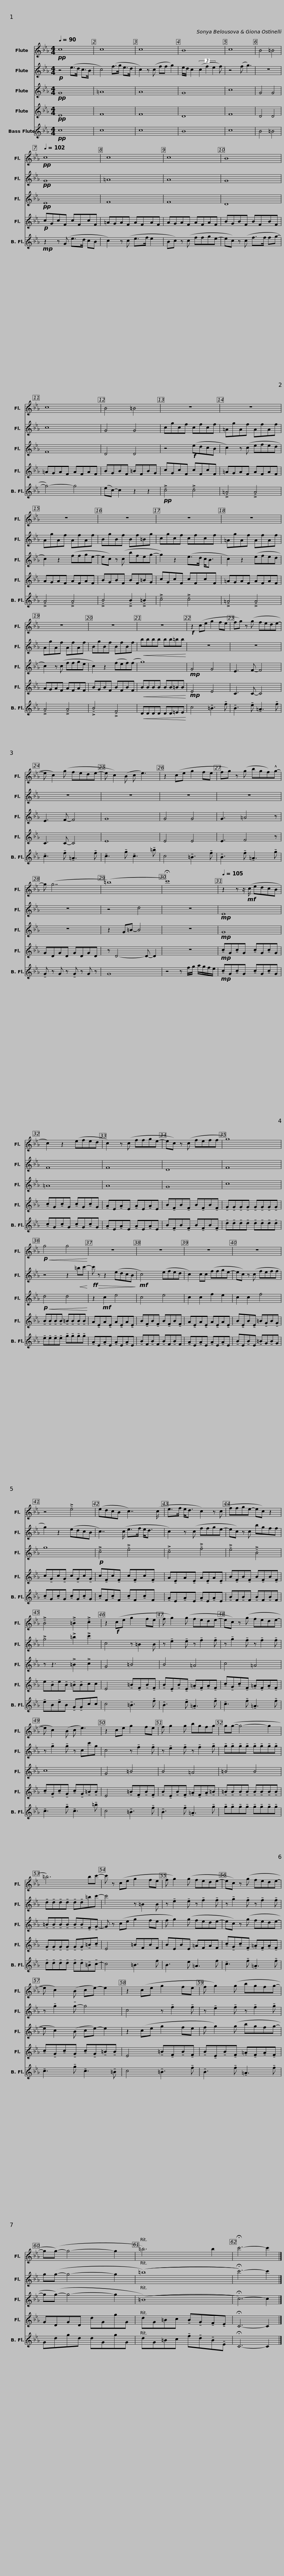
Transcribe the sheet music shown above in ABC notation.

X:1
%%score 1 2 3 4 5
L:1/8
Q:1/4=90
M:4/4
I:linebreak $
K:Eb
V:1 treble
V:2 treble
V:3 treble
V:4 treble
V:5 treble transpose=-12
V:1
!pp! c8 | c8 | c8 | B8 | c8 | %5
 B4 =B4 |$[Q:1/4=102]!pp! c8 | c8 | c8 | B8 |$ %10
 c8 | B4 =B4 | z8 | z8 | z8 |$ %15
 z8 | z8 | z8 | z8 | z8 |$ %20
 z8 |!f! z2 (ce g2 fe | fg) z (g fede- | e c2) (g fede- | e c2) (B c e3) |$ %25
 z2 (ce g2 fe | fg) z (g bgf)!^!g- | g (g7 | (=b8) |$ !fermata!c'8) | %30
[Q:1/4=105] z2 z z/!mf! (c/ edcB | c2) z2 (efed | c2) z (c ffge- | ec) z (c feff |$ g8) | %35
!p!!<(! g4 g4!<)! | z8 | z8 | z8 |$ z8 | %40
 z4 !>!!tenuto!e4 | (edcB c7/2) (c/ | e>f e<d c2) z (c |$ ffge- ec) z2 | !>!!tenuto!B4 !>!!tenuto!=B2 !>!!tenuto!c2 | %45
 z2!f! (ce g2 fe | f g2) (g fede- | ec) z (g fede- |$ e c2) (B c e3) | z2 ce g2 fe | %50
 f g2 g bgfg | g(g- g4- g2 |$ =b6) bc'- | c' z (ce g2 fe | f g2) (g fede- | %55
 ec) z (g fede- |$ e c2) (B ce-) e2 | z2 (ce g2 fe | f g2) (g bgfg- | g(g-) g4- g2 | %60
 =b6) b2 |$ !fermata!c'6- c'2 |] %62
V:2
!p! z4 (e>d c>B | c4) (f>g e>d | c2) z (c ff g2) | e/d/ c2 (3(c2 f2 e2 f) | z4 (f g3) | %5
 z8 |$!pp! G8 | =A8 | A8 | G8 |$ %10
 c8 | G4 G4 | cgcf cfcf | =AgAf AfAf | AgAf AfAf |$ %15
 BgBf Bf=Bg | cgcf cfcf | =AgAf AfAf | AgAf AfAf | BgBf BfBf |$ %20
!<(! bbbb bb=bb!<)! | z8 | z8 | z8 | z8 |$ %25
 z8 | z8 | z8 | z4 d4 |$ z8 | %30
!mp! E8 | F8 | F8 | D8 |$ F8 | %35
 z4 z2!<(! =bc'-!<)! |!ff!!>(! c' z z2 (edcB!>)! |!mf! c4) (efed | c2) cc (ffge- |$ ec) z (c feff | %40
 g2) z2 (edcB | c7/2) (c/ e>f e<d | c2) z (c ffge- |$ ec) z c bgff | !>!g4 !>!=b2 !>!c'2 | %45
 c4 z =B2 B | z !tenuto!e2 !tenuto!e z !tenuto!f2 !tenuto!f | z !tenuto!g2 !tenuto!f z !tenuto!f2 !tenuto!f |$ z !tenuto!g2 !tenuto!g z cc'g | c4 z !tenuto!f2 !tenuto!f | %50
 z !tenuto!e2 !tenuto!f z !tenuto!f2 !tenuto!g | !tenuto!g!tenuto!g!tenuto!g!tenuto!g !tenuto!g!tenuto!g!tenuto!g!tenuto!g |$ !tenuto!d!tenuto!d!tenuto!d!tenuto!d !tenuto!d!tenuto!d=bc'- | c'4 z =B2 B | z !tenuto!e2 !tenuto!e z !tenuto!f2 !tenuto!f | %55
 z !tenuto!g2 !tenuto!f z !tenuto!f2 !tenuto!f |$ z !tenuto!g2 !tenuto!g- g4 | c4 z !tenuto!f2 !tenuto!f | z !tenuto!e2 !tenuto!f z !tenuto!f2 !tenuto!g | g(g- g4- g2 | %60
 ((=b8) |$ !fermata!c'6-)) c'2 |] %62
V:3
!pp! G8 | =A8 | A8 | G8 | c8 | %5
 G4 G4 |$!pp! E8 | F8 | F8 | D8 |$ %10
 F8 | D4 D4 | z4!f! (edcB | c2) z (c efed | c2) z2 (ffge- |$ %15
 ec) z (c bfeg- | g2) z2 (e>d c<B | c2) z2 (efed | c2) z (c ffge | c2) z2 (fef)(f |$ %20
 g8) |!mp! G4 G4 | E3 F- F4 | E3 F- F4 | G8 |$ %25
 G4 G4 | G3 =A4 z | z8 | z2 G=B- B4 |$ z8 | %30
!mp! G8 | =A8 | A8 | G8 |$ c8 | %35
!p!!<(! d4 d4!<)! | z2!mf! c2 e4 | c4 e4 | c2 c2 f2 e2 |$ c2 c2 f4 | %40
 g8 |!p! !>!!tenuto!c4 !>!!tenuto!e4 | !>!!tenuto!c4 !>!!tenuto!f4 |$ !>!!tenuto!e4 !>!!tenuto!B4 | z z3 !>!=B2 !>!c2 | %45
 G4 =B4 | B4 =A4 | c4 =A4 |$ c8 | G4 =B4 | %50
 B4 =A4 | =B4 B4 |$ !tenuto!=B!tenuto!B!tenuto!B!tenuto!B !tenuto!B!tenuto!B!tenuto!F!tenuto!G- | G z (ce g2 fe | f g2) (g fede- | %55
 ec) z (g fede- |$ e c2) (B ce-) e2 | z2 (ce g2 fe | f g2) (g bgfg- | g(g-) g4- g2 | %60
 ((=B8) |$ !fermata!c6-)) c2 |] %62
V:4
!pp! E8 | F8 | F8 | D8 | F8 | %5
 D4 D4 |$!p! cGcF cFcF | =AGAF AFAF | AGAF AFAF | BGBF BFBF |$ %10
 =AGAF AFAF | BGBF =BFBG | cGcF cFcF | =AGAF AFAF | AGAF AFAF |$ %15
 BGBF BF=BG | cGcF cFcF | =AGAF AFAF | AGAF AFAF | BGBF BFBF |$ %20
!<(! BBBB BB=BB!<)! |!mp! E4 E4 | C3 C- C4 | C3 C- C4 | E8 |$ %25
 E4 E4 | E3 F4 z | GDGD GDGD | z D4- D- D2 |$ z8 | %30
!mp! !tenuto!cG!tenuto!cG !tenuto!cG!tenuto!cG | !tenuto!cG!tenuto!cG !tenuto!cG!tenuto!cG | !tenuto!AE!tenuto!AE !tenuto!AE!tenuto!AE | B!tenuto!FB!tenuto!F B!tenuto!FB!tenuto!F |$ !tenuto!G!tenuto!G!tenuto!G!tenuto!G !tenuto!G!tenuto!G!tenuto!G!tenuto!G | %35
 !tenuto!B!tenuto!B!tenuto!B!tenuto!B !tenuto!=B!tenuto!B!tenuto!B!tenuto!B | A!tenuto!EA!tenuto!E A!tenuto!EA!tenuto!E | B!tenuto!FB!tenuto!F B!tenuto!FB!tenuto!F | A!tenuto!EA!tenuto!E A!tenuto!EA!tenuto!E |$ B!tenuto!EB!tenuto!E =B!tenuto!GB!tenuto!G | %40
 c!tenuto!Gc!tenuto!G c!tenuto!Gc!tenuto!G | c!tenuto!Fc!tenuto!F c!tenuto!Fc!tenuto!F | A!tenuto!EA!tenuto!E A!tenuto!EA!tenuto!E |$ B!tenuto!FB!tenuto!F B!tenuto!FB!tenuto!F | e!tenuto!Be!tenuto!B !tenuto!=B!tenuto!Bcc | %45
 E4 !tenuto!=B!tenuto!F!tenuto!B!tenuto!F | !tenuto!B!tenuto!E!tenuto!B!tenuto!E !tenuto!=A!tenuto!F!tenuto!A!tenuto!F | !tenuto!c!tenuto!G!tenuto!c!tenuto!F !tenuto!=A!tenuto!F!tenuto!A!tenuto!F |$ !tenuto!c!tenuto!G!tenuto!c!tenuto!G !tenuto!c!tenuto!G!tenuto!=B!tenuto!B | E4 !tenuto!=B!tenuto!F!tenuto!B!tenuto!F | %50
 !tenuto!B!tenuto!E!tenuto!B!tenuto!F !tenuto!=A!tenuto!F!tenuto!A!tenuto!=B | !tenuto!=B!tenuto!B!tenuto!B!tenuto!B !tenuto!B!tenuto!B!tenuto!B!tenuto!B |$ !tenuto!G!tenuto!G!tenuto!G!tenuto!G !tenuto!G!tenuto!G!tenuto!=B!tenuto!c | E4 =BFBF | BEBE =AFAF | %55
 !tenuto!c!tenuto!G!tenuto!c!tenuto!F !tenuto!=A!tenuto!F!tenuto!A!tenuto!F |$ !tenuto!c!tenuto!G!tenuto!c!tenuto!G !tenuto!c!tenuto!G!tenuto!=B!tenuto!B | E4 !tenuto!=B!tenuto!F!tenuto!B!tenuto!F | !tenuto!B!tenuto!E!tenuto!B!tenuto!F !tenuto!=A!tenuto!F!tenuto!A!tenuto!F | GDGD dGgG | %60
 dG=Bc !tenuto!B!tenuto!G!tenuto!F!tenuto!E |$ !fermata!C6- C2 |] %62
V:5
!pp! c8 | c8 | c8 | B8 | c8 | %5
 B4 =B4 |$!mp! z2 z (G e>d cB | c2) z (c e>f e2 | Bc) z (c ffge- | ec) z (c f>f fg- |$ %10
 g4-) g4 | (ec-) c2 z2 z2 |!pp! !>!!tenuto!c4 !>!!tenuto!c4 | !>!!tenuto!=A4 !>!!tenuto!A4 | !>!!tenuto!A4 !>!!tenuto!A4 |$ %15
 !>!!tenuto!B4 !>!!tenuto!B2 !>!!tenuto!=B2 | !>!!tenuto!c4 !>!!tenuto!c4 | !>!!tenuto!=A4 !>!!tenuto!A4 | !>!!tenuto!A4 !>!!tenuto!A4 | !>!!tenuto!B4 !>!!tenuto!F4 |$ %20
!<(! DDDD DD=EE!<)! | c4 !tenuto!=B3 !tenuto!f | !tenuto!B3 !tenuto!e !tenuto!=A3 !tenuto!f | !tenuto!c3 !tenuto!f !tenuto!=A3 !tenuto!f | !tenuto!c3 !tenuto!g !tenuto!c3 !tenuto!=b |$ %25
 c4 !tenuto!=B3 !tenuto!f | !tenuto!B3 !tenuto!f !tenuto!=A3 !tenuto!g | !tenuto!G z G z !tenuto!G z G z | G8 |$ z4 z f/g/ a/g/f/e/ | %30
!mp! !tenuto!cG!tenuto!cG !tenuto!cG!tenuto!cG | !tenuto!cG!tenuto!cG !tenuto!cG!tenuto!cG | !tenuto!AE!tenuto!AE !tenuto!AE!tenuto!AE | B!tenuto!FB!tenuto!F B!tenuto!FB!tenuto!F |$ !tenuto!d!tenuto!d!tenuto!d!tenuto!d !tenuto!d!tenuto!d!tenuto!d!tenuto!d | %35
 !tenuto!e!tenuto!e!tenuto!e!tenuto!e !tenuto!g!tenuto!g!tenuto!g!tenuto!g | !tenuto!AE!tenuto!AE !tenuto!AE!tenuto!AE | !tenuto!BF!tenuto!BF !tenuto!BF!tenuto!BF | !tenuto!AE!tenuto!AE !tenuto!AE!tenuto!AE |$ !tenuto!BE!tenuto!BE !tenuto!=BG!tenuto!BG | %40
 !tenuto!cG!tenuto!cG !tenuto!cG!tenuto!cG | !tenuto!cF!tenuto!cF !tenuto!cF!tenuto!cF | !tenuto!AE!tenuto!AE !tenuto!AE!tenuto!AE |$ !tenuto!BF!tenuto!BF !tenuto!BF!tenuto!BF | !tenuto!eB!tenuto!eB !tenuto!G!tenuto!Gcc | %45
 c4 !tenuto!=B3 !tenuto!f | !tenuto!B3 !tenuto!e !tenuto!=A3 !tenuto!f | !tenuto!c3 !tenuto!f !tenuto!=A3 !tenuto!f |$ !tenuto!c3 !tenuto!g !tenuto!c3 !tenuto!=b | c4 !tenuto!=B3 !tenuto!f | %50
 !tenuto!B3 !tenuto!f !tenuto!=A3 !tenuto!g | !tenuto!g!tenuto!g!tenuto!g!tenuto!g !tenuto!g!tenuto!g!tenuto!g!tenuto!g |$ !tenuto!d!tenuto!d!tenuto!d!tenuto!d !tenuto!d!tenuto!d!tenuto!=B!tenuto!c- | c4 =B3 f | B3 e =A3 f | %55
 !tenuto!c3 !tenuto!f !tenuto!=A3 !tenuto!f |$ !tenuto!c3 !tenuto!g !tenuto!c3 !tenuto!=B | c4 !tenuto!=B3 !tenuto!f | !tenuto!B3 !tenuto!f !tenuto!=A3 !tenuto!f | Gdgd dGgG | %60
 dG=Bc !tenuto!f!tenuto!d!tenuto!B!tenuto!E |$ !fermata!C6- C2 |] %62
